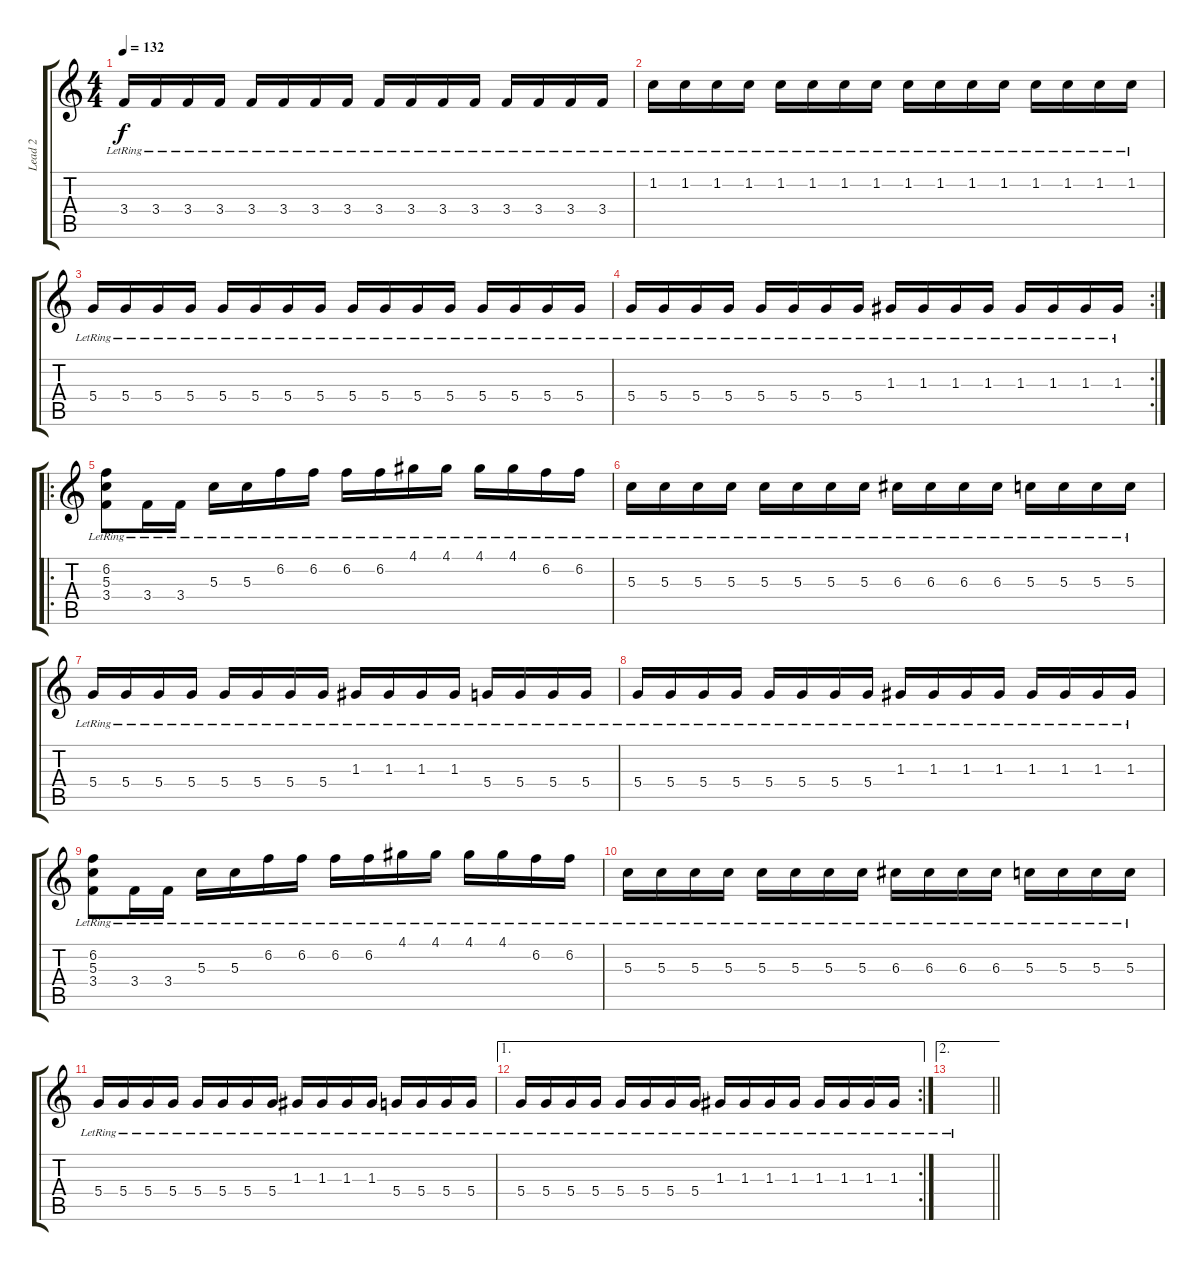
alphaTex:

\track ("Lead 2" "Lead 2") {instrument overdrivenguitar}
\staff {score tabs}
\tuning (E4 B3 G3 D3 A2 E2) {hide}
\ts (4 4)
\tempo 132
\clef g2
\ks c
3.4{lr}.16{dy f} 3.4{lr}.16 3.4{lr}.16 3.4{lr}.16 3.4{lr}.16 3.4{lr}.16 3.4{lr}.16 3.4{lr}.16 3.4{lr}.16 3.4{lr}.16 3.4{lr}.16 3.4{lr}.16 3.4{lr}.16 3.4{lr}.16 3.4{lr}.16 3.4{lr}.16 |
1.2{lr}.16 1.2{lr}.16 1.2{lr}.16 1.2{lr}.16 1.2{lr}.16 1.2{lr}.16 1.2{lr}.16 1.2{lr}.16 1.2{lr}.16 1.2{lr}.16 1.2{lr}.16 1.2{lr}.16 1.2{lr}.16 1.2{lr}.16 1.2{lr}.16 1.2{lr}.16 |
5.4{lr}.16 5.4{lr}.16 5.4{lr}.16 5.4{lr}.16 5.4{lr}.16 5.4{lr}.16 5.4{lr}.16 5.4{lr}.16 5.4{lr}.16 5.4{lr}.16 5.4{lr}.16 5.4{lr}.16 5.4{lr}.16 5.4{lr}.16 5.4{lr}.16 5.4{lr}.16 |
\rc 2
5.4{lr}.16 5.4{lr}.16 5.4{lr}.16 5.4{lr}.16 5.4{lr}.16 5.4{lr}.16 5.4{lr}.16 5.4{lr}.16 1.3{lr}.16 1.3{lr}.16 1.3{lr}.16 1.3{lr}.16 1.3{lr}.16 1.3{lr}.16 1.3{lr}.16 1.3{lr}.16 |
\ro
(6.2{lr} 5.3{lr} 3.4{lr}).8 3.4{lr}.16 3.4{lr}.16 5.3{lr}.16 5.3{lr}.16 6.2{lr}.16 6.2{lr}.16 6.2{lr}.16 6.2{lr}.16 4.1{lr}.16 4.1{lr}.16 4.1{lr}.16 4.1{lr}.16 6.2{lr}.16 6.2{lr}.16 |
5.3{lr}.16 5.3{lr}.16 5.3{lr}.16 5.3{lr}.16 5.3{lr}.16 5.3{lr}.16 5.3{lr}.16 5.3{lr}.16 6.3{lr}.16 6.3{lr}.16 6.3{lr}.16 6.3{lr}.16 5.3{lr}.16 5.3{lr}.16 5.3{lr}.16 5.3{lr}.16 |
5.4{lr}.16 5.4{lr}.16 5.4{lr}.16 5.4{lr}.16 5.4{lr}.16 5.4{lr}.16 5.4{lr}.16 5.4{lr}.16 1.3{lr}.16 1.3{lr}.16 1.3{lr}.16 1.3{lr}.16 5.4{lr}.16 5.4{lr}.16 5.4{lr}.16 5.4{lr}.16 |
5.4{lr}.16 5.4{lr}.16 5.4{lr}.16 5.4{lr}.16 5.4{lr}.16 5.4{lr}.16 5.4{lr}.16 5.4{lr}.16 1.3{lr}.16 1.3{lr}.16 1.3{lr}.16 1.3{lr}.16 1.3{lr}.16 1.3{lr}.16 1.3{lr}.16 1.3{lr}.16 |
(6.2{lr} 5.3{lr} 3.4{lr}).8 3.4{lr}.16 3.4{lr}.16 5.3{lr}.16 5.3{lr}.16 6.2{lr}.16 6.2{lr}.16 6.2{lr}.16 6.2{lr}.16 4.1{lr}.16 4.1{lr}.16 4.1{lr}.16 4.1{lr}.16 6.2{lr}.16 6.2{lr}.16 |
5.3{lr}.16 5.3{lr}.16 5.3{lr}.16 5.3{lr}.16 5.3{lr}.16 5.3{lr}.16 5.3{lr}.16 5.3{lr}.16 6.3{lr}.16 6.3{lr}.16 6.3{lr}.16 6.3{lr}.16 5.3{lr}.16 5.3{lr}.16 5.3{lr}.16 5.3{lr}.16 |
5.4{lr}.16 5.4{lr}.16 5.4{lr}.16 5.4{lr}.16 5.4{lr}.16 5.4{lr}.16 5.4{lr}.16 5.4{lr}.16 1.3{lr}.16 1.3{lr}.16 1.3{lr}.16 1.3{lr}.16 5.4{lr}.16 5.4{lr}.16 5.4{lr}.16 5.4{lr}.16 |
\ae 1
\rc 2
5.4{lr}.16 5.4{lr}.16 5.4{lr}.16 5.4{lr}.16 5.4{lr}.16 5.4{lr}.16 5.4{lr}.16 5.4{lr}.16 1.3{lr}.16 1.3{lr}.16 1.3{lr}.16 1.3{lr}.16 1.3{lr}.16 1.3{lr}.16 1.3{lr}.16 1.3{lr}.16 |
\ae 2
\barLineRight lightlight
